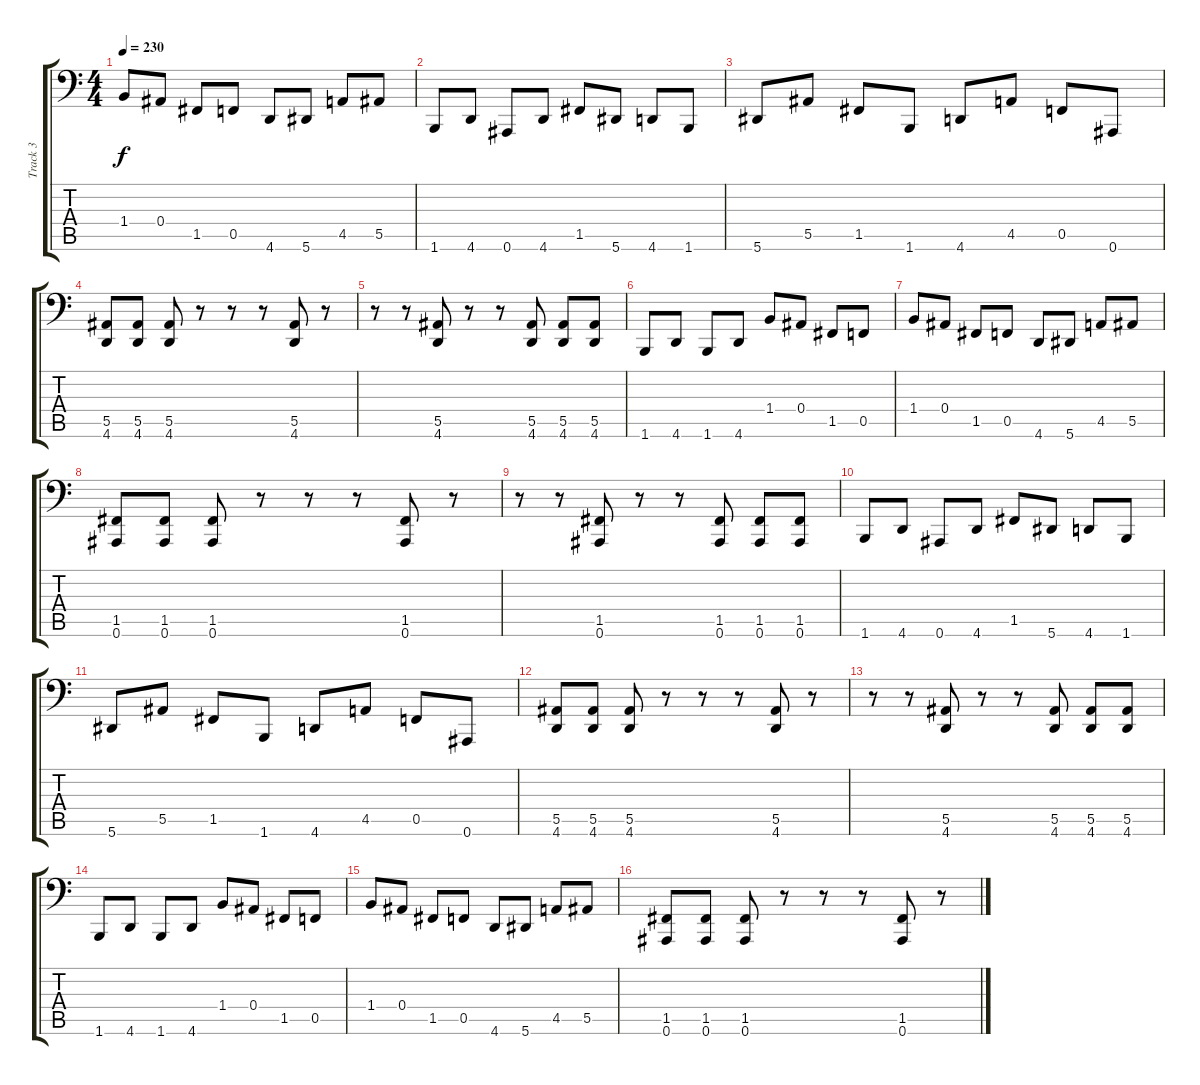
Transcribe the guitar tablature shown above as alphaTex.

\track ("Track 3" "Track 3") {instrument slapbass1}
\staff {score tabs}
\tuning (C3 G2 Eb2 Bb1 F1 Bb0) {hide}
\ts (4 4)
\tempo 230
\clef f4
\ks c
1.4.8{dy f} 0.4.8 1.5.8 0.5.8 4.6.8 5.6.8 4.5.8 5.5.8 |
1.6.8 4.6.8 0.6.8 4.6.8 1.5.8 5.6.8 4.6.8 1.6.8 |
5.6.8 5.5.8 1.5.8 1.6.8 4.6.8 4.5.8 0.5.8 0.6.8 |
(5.5 4.6).8 (5.5 4.6).8 (5.5 4.6).8 r.8 r.8 r.8 (5.5 4.6).8 r.8 |
r.8 r.8 (5.5 4.6).8 r.8 r.8 (5.5 4.6).8 (5.5 4.6).8 (5.5 4.6).8 |
1.6.8 4.6.8 1.6.8 4.6.8 1.4.8 0.4.8 1.5.8 0.5.8 |
1.4.8 0.4.8 1.5.8 0.5.8 4.6.8 5.6.8 4.5.8 5.5.8 |
(1.5 0.6).8 (1.5 0.6).8 (1.5 0.6).8 r.8 r.8 r.8 (1.5 0.6).8 r.8 |
r.8 r.8 (1.5 0.6).8 r.8 r.8 (1.5 0.6).8 (1.5 0.6).8 (1.5 0.6).8 |
1.6.8 4.6.8 0.6.8 4.6.8 1.5.8 5.6.8 4.6.8 1.6.8 |
5.6.8 5.5.8 1.5.8 1.6.8 4.6.8 4.5.8 0.5.8 0.6.8 |
(5.5 4.6).8 (5.5 4.6).8 (5.5 4.6).8 r.8 r.8 r.8 (5.5 4.6).8 r.8 |
r.8 r.8 (5.5 4.6).8 r.8 r.8 (5.5 4.6).8 (5.5 4.6).8 (5.5 4.6).8 |
1.6.8 4.6.8 1.6.8 4.6.8 1.4.8 0.4.8 1.5.8 0.5.8 |
1.4.8 0.4.8 1.5.8 0.5.8 4.6.8 5.6.8 4.5.8 5.5.8 |
(1.5 0.6).8 (1.5 0.6).8 (1.5 0.6).8 r.8 r.8 r.8 (1.5 0.6).8 r.8
